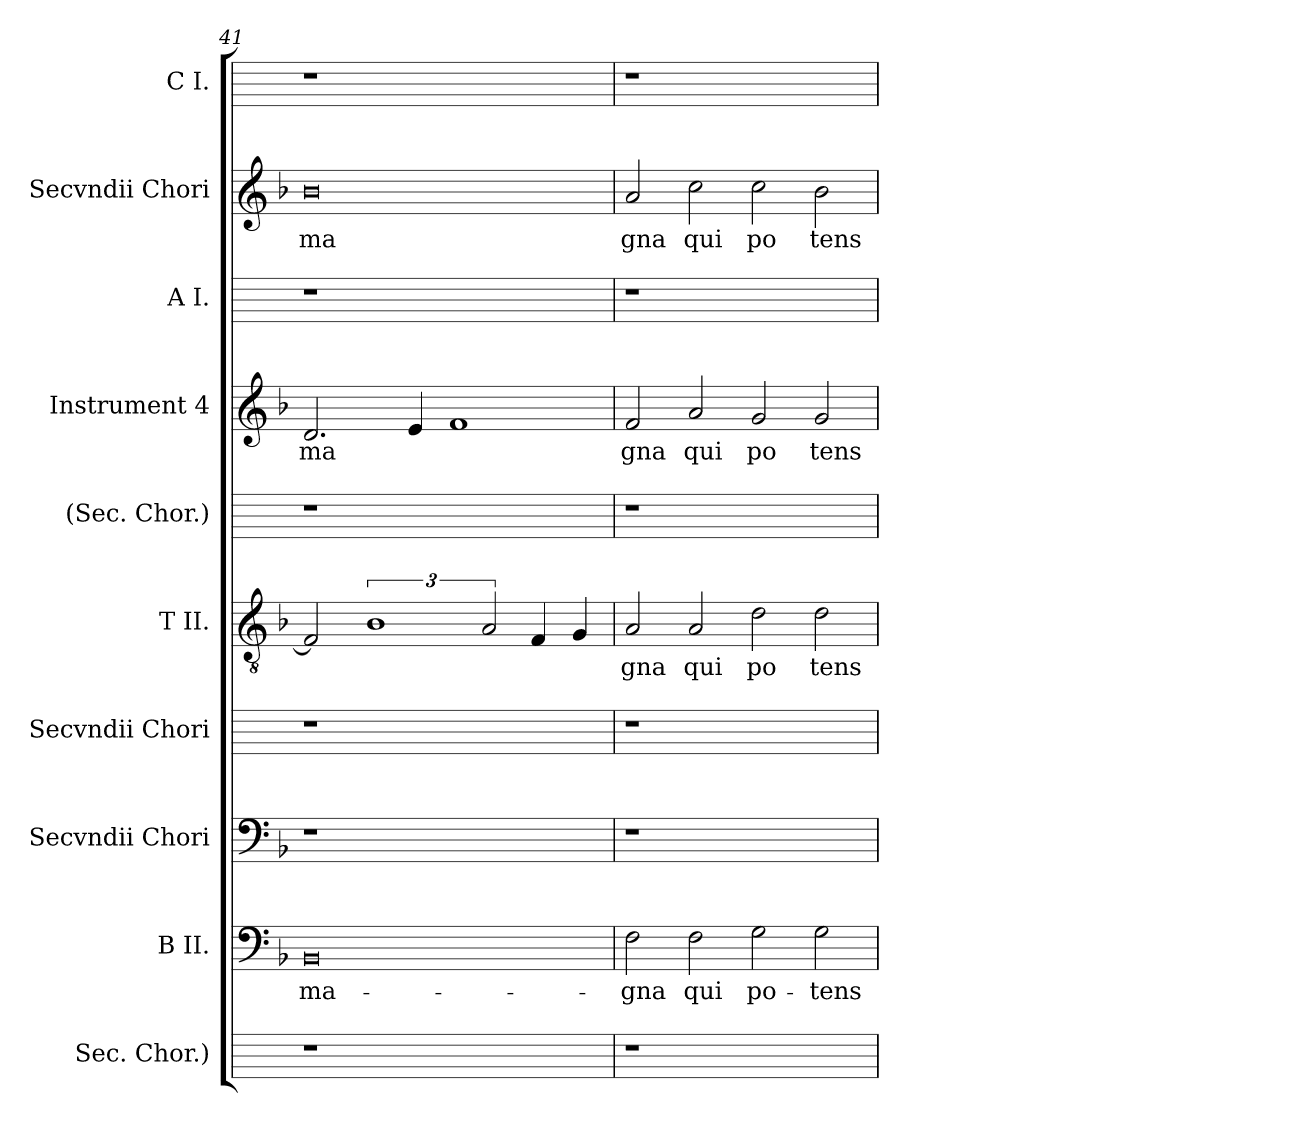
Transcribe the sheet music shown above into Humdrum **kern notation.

**kern	**kern	**text	**kern	**kern	**kern	**text	**kern	**kern	**text	**kern	**kern	**text	**kern
*part10	*part9	*part9	*part8	*part7	*part6	*part6	*part5	*part4	*part4	*part3	*part2	*part2	*part1
*staff10	*staff9	*staff9	*staff8	*staff7	*staff6	*staff6	*staff5	*staff4	*staff4	*staff3	*staff2	*staff2	*staff1
*I"Sec. Chor.)	*I"B II.	*	*I"Secvndii Chori	*I"Secvndii Chori	*I"T II.	*	*I"(Sec. Chor.)	*I"Instrument 4	*	*I"A I.	*I"Secvndii Chori	*	*I"C I.
*I'Ch	*I'B II.	*	*I'Sec. Chor.	*I'Ch	*I'T II.	*	*I'Ch	*	*	*I'A I.	*I'C II.	*	*I'C I.
*	*clefF4	*	*clefF4	*	*clefGv2	*	*	*clefG2	*	*	*clefG2	*	*
*	*k[b-]	*	*k[b-]	*	*k[b-]	*	*	*k[b-]	*	*	*k[b-]	*	*
*	*F:	*	*F:	*	*F:	*	*	*F:	*	*	*F:	*	*
=41	=41	=41	=41	=41	=41	=41	=41	=41	=41	=41	=41	=41	=41
!	!	!LO:LY:b:cj	!	!	!	!	!	!	!LO:LY:b	!	!	!LO:LY:b:cj	!
1r	0BB-	ma-	1r	1r	2F/]	.	1r	2.d/	ma	1r	0b-	ma	1r
.	.	.	.	.	3%2B-	.	.	.	.	.	.	.	.
.	.	.	.	.	.	.	.	4e/	.	.	.	.	.
1ryy	.	.	1ryy	1ryy	.	.	1ryy	1f	.	1ryy	.	.	1ryy
.	.	.	.	.	3A/	.	.	.	.	.	.	.	.
.	.	.	.	.	4F/	.	.	.	.	.	.	.	.
.	.	.	.	.	4G/	.	.	.	.	.	.	.	.
=42	=42	=42	=42	=42	=42	=42	=42	=42	=42	=42	=42	=42	=42
!	!	!LO:LY:b:cj	!	!	!	!LO:LY:b:cj	!	!	!LO:LY:b:cj	!	!	!LO:LY:b:cj	!
1r	2F\	-gna	1r	1r	2A/	gna	1r	2f/	gna	1r	2a/	gna	1r
!	!	!LO:LY:b:cj	!	!	!	!LO:LY:b:cj	!	!	!LO:LY:b:cj	!	!	!LO:LY:b:cj	!
.	2F\	qui	.	.	2A/	qui	.	2a/	qui	.	2cc\	qui	.
!	!	!LO:LY:b:cj	!	!	!	!LO:LY:b:cj	!	!	!LO:LY:b:cj	!	!	!LO:LY:b:cj	!
1ryy	2G\	po-	1ryy	1ryy	2d\	po	1ryy	2g/	po	1ryy	2cc\	po	1ryy
!	!	!LO:LY:b:cj	!	!	!	!LO:LY:b:cj	!	!	!LO:LY:b:cj	!	!	!LO:LY:b:cj	!
.	2G\	-tens	.	.	2d\	tens	.	2g/	tens	.	2b-\	tens	.
=	=	=	=	=	=	=	=	=	=	=	=	=	=
*-	*-	*-	*-	*-	*-	*-	*-	*-	*-	*-	*-	*-	*-
